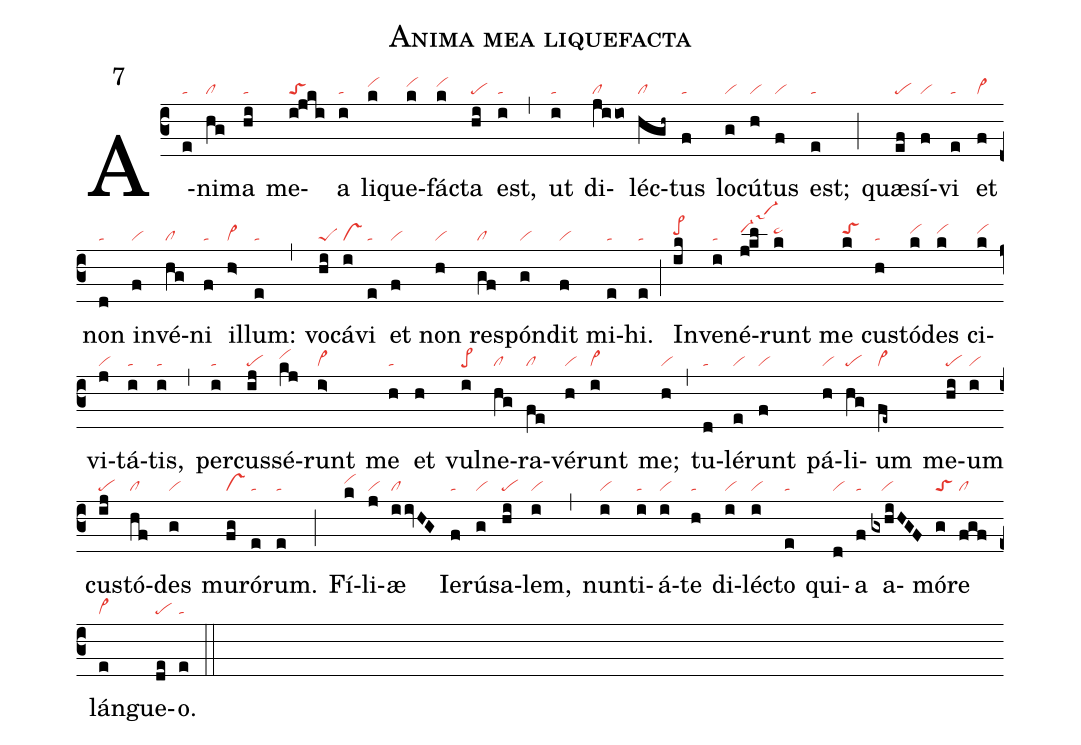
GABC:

name:Anima mea liquefacta;
mode:7;
nabc-lines:1;
%%
(c3)
A(e|ta)ni(hg|cl)ma(hi|ta) me(i!jki|toS)a(i|ta) li(k|vihi)que(k|vihi)fác(k|vihi)ta(hi|pe) est,(i|ta) (,)
ut(i|ta) di(jiio|cl)léc(hgh~|cl)tus(f|ta) lo(g|vi)cú(h|vi)tus(f|vi) est;(e|ta) (;)
quæ(ef|pe)sí(f|vi)vi(e|ta) et(f|vi>) non(d|ta) in(f|vi)vé(hg|cl)ni(f|ta) il(h>|vi>)lum:(e|ta) (,)
vo(hi|peS)cá(i|vs)vi(e|ta) et(f|vi) non(h|vi) res(gf|cl)pón(g|vi)dit(f|vi) mi(e|ta)hi.(e|ta) (;)
In(ik|pe>hi)ve(i|ta)né(j!kl|saM3hi)runt(k|ta>hi) me(k|toShi) cus(h|ta)tó(k|vihi)des(k|vihi) ci(k|vihi)vi(j|vi)tá(i|ta)tis,(i|ta) (,)
per(i|ta)cus(ij|pe)sé(kj|vihi)runt(i>|vi>) me(h|ta) et(h) vul(i|pe>)ne(hg|cl)ra(fe|cl)vé(h|vi)runt(i|vi>) me;(h|vi) (,)
tu(d|ta)lé(e|vi)runt(f|vi) pá(h|vi)li(hg|pe)um(fe~|vi>) me(hi|pe)um(i|vi) cus(ij|pe)tó(hf|cl)des(g|vi) mu(fg|vs)ró(e|ta)rum.(e|ta) (;)
Fí(k|vihi)li(j|vi)æ(iivHG|cl) Ie(f|ta)rú(g|vi)sa(hi|pe)lem,(i|vi) (,)
nun(i|vi)ti(i|ta)á(i|vi)te(h|ta) di(i|vi)léc(i|vi)to(e|ta) qui(d|vi)a(f|ta) a(gxhiHGF|///vi)mó(g|toS)re(fgf|cl) lán(e|vi>)gue(de|pe)o.(e|ta) (::)
